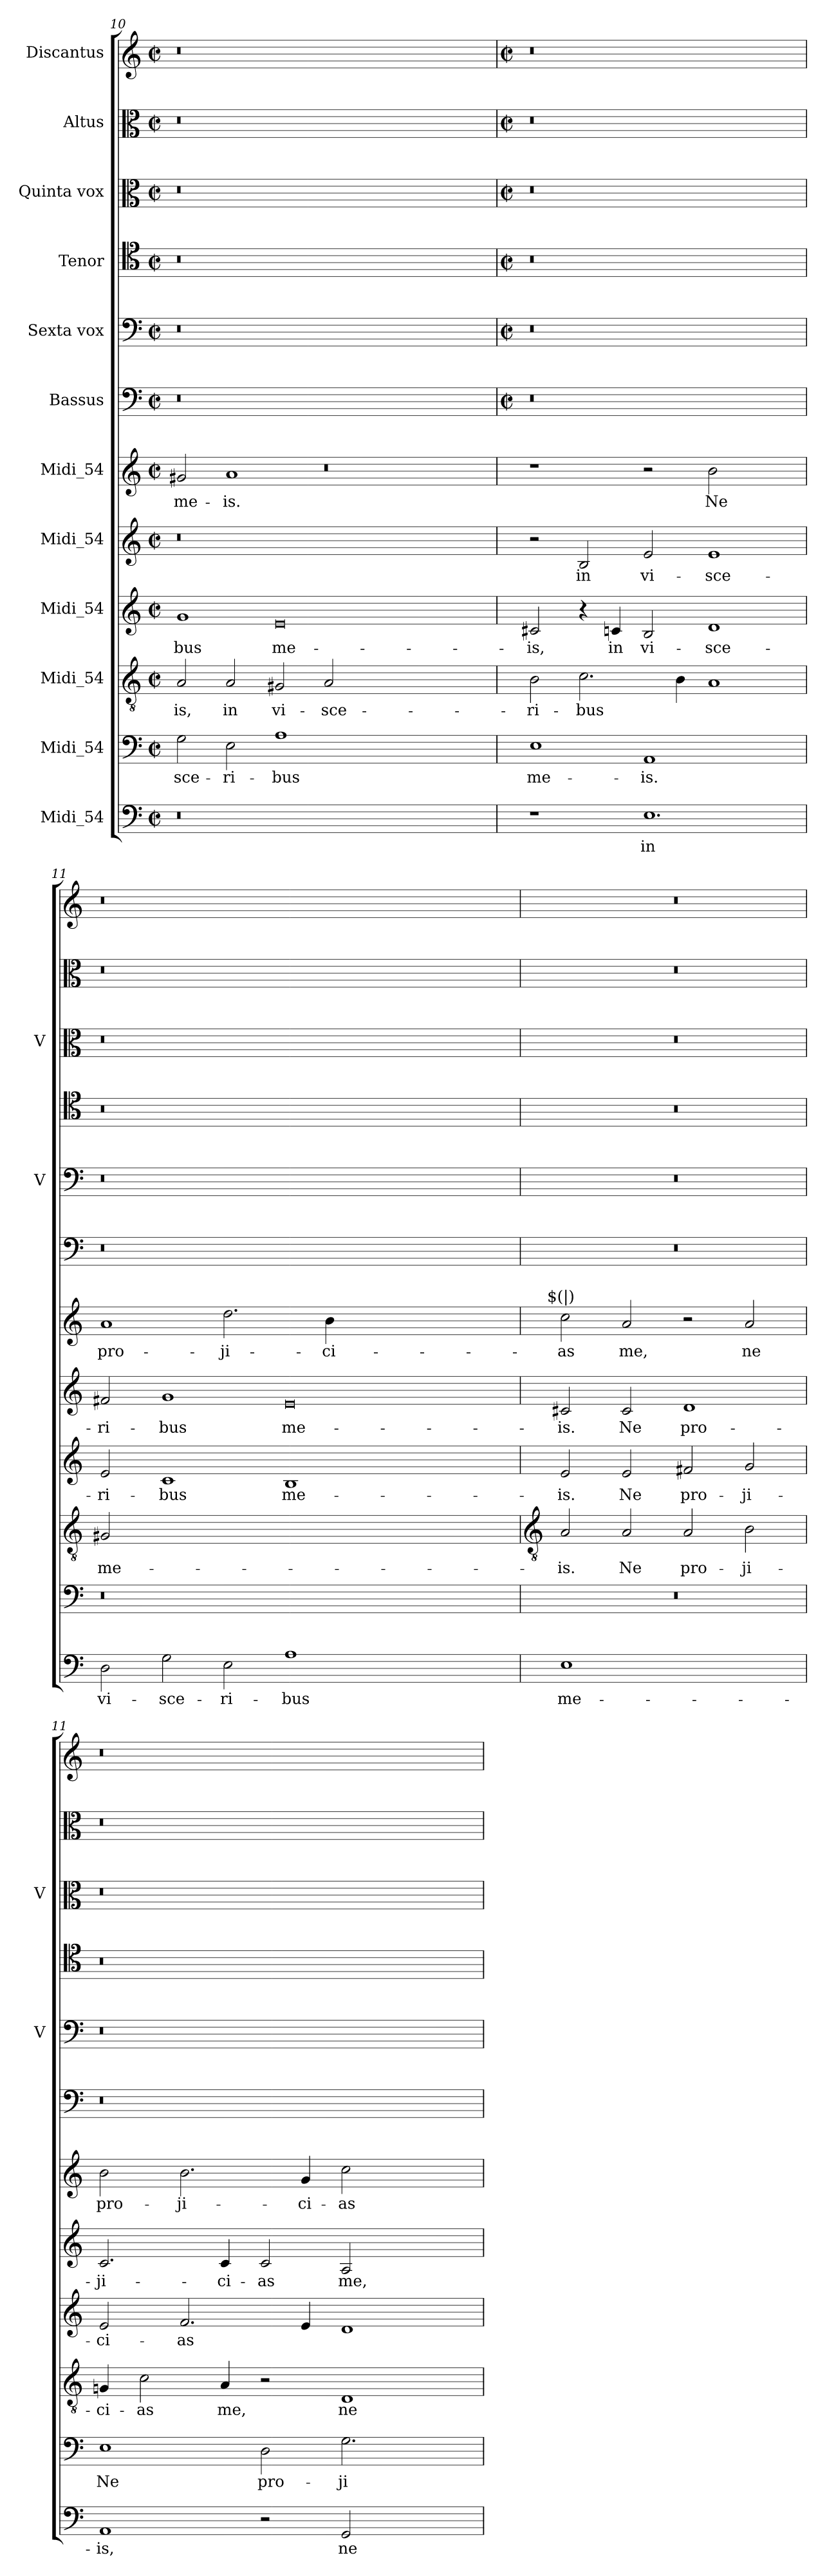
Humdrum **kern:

**kern	**text	**kern	**text	**kern	**text	**kern	**text	**kern	**text	**kern	**text	**kern	**kern	**kern	**kern	**kern	**kern
*part12	*part12	*part11	*part11	*part10	*part10	*part9	*part9	*part8	*part8	*part7	*part7	*part6	*part5	*part4	*part3	*part2	*part1
*staff12	*staff12	*staff11	*staff11	*staff10	*staff10	*staff9	*staff9	*staff8	*staff8	*staff7	*staff7	*staff6	*staff5	*staff4	*staff3	*staff2	*staff1
*I"Midi_54	*	*I"Midi_54	*	*I"Midi_54	*	*I"Midi_54	*	*I"Midi_54	*	*I"Midi_54	*	*I"Bassus	*I"Sexta vox	*I"Tenor	*I"Quinta vox	*I"Altus	*I"Discantus
*	*	*	*	*	*	*	*	*	*	*	*	*	*I'V	*	*I'V	*	*
*clefF4	*	*clefF4	*	*clefGv2	*	*clefG2	*	*clefG2	*	*clefG2	*	*clefF4	*clefF4	*clefC4	*clefC3	*clefC3	*clefG2
*k[]	*	*k[]	*	*k[]	*	*k[]	*	*k[]	*	*k[]	*	*k[]	*k[]	*k[]	*k[]	*k[]	*k[]
*C:	*	*C:	*	*C:	*	*C:	*	*C:	*	*C:	*	*C:	*C:	*C:	*C:	*C:	*C:
*M4/2	*	*M4/2	*	*M4/2	*	*M4/2	*	*M4/2	*	*M4/2	*	*M4/2	*M4/2	*M4/2	*M4/2	*M4/2	*M4/2
*met(c|)	*	*met(c|)	*	*met(c|)	*	*met(c|)	*	*met(c|)	*	*met(c|)	*	*met(c|)	*met(c|)	*met(c|)	*met(c|)	*met(c|)	*met(c|)
=10	=10	=10	=10	=10	=10	=10	=10	=10	=10	=10	=10	=10	=10	=10	=10	=10	=10
!	!	!	!LO:LY:b	!	!LO:LY:b	!	!LO:LY:b	!	!	!	!LO:LY:b	!	!	!	!	!	!
0r	.	2G	-sce-	2A	-is,	1g	-bus	0r	.	2g#	me-	0r	0r	0r	0r	0r	0r
!	!	!	!LO:LY:b	!	!LO:LY:b	!	!	!	!	!	!LO:LY:b	!	!	!	!	!	!
.	.	2E	-ri-	2A	in	.	.	.	.	1a	-is.	.	.	.	.	.	.
!	!	!	!LO:LY:b	!	!LO:LY:b	!	!LO:LY:b	!	!	!	!	!	!	!	!	!	!
.	.	1A	-bus	2G#X	vi-	0e	me-	.	.	.	.	.	.	.	.	.	.
!	!	!	!	!	!LO:LY:b	!	!	!	!	!	!	!	!	!	!	!	!
.	.	.	.	2A	-sce-	.	.	.	.	0r	.	.	.	.	.	.	.
1.ryy	.	1.ryy	.	1.ryy	.	.	.	1.ryy	.	.	.	1.ryy	1.ryy	1.ryy	1.ryy	1.ryy	1.ryy
.	.	.	.	.	.	2ryy	.	.	.	.	.	.	.	.	.	.	.
!!LO:LB:g=z
=11	=11	=11	=11	=11	=11	=11	=11	=11	=11	=11	=11	=11	=11	=11	=11	=11	=11
*	*	*	*	*	*	*	*	*	*	*	*	*M4/2	*M4/2	*M4/2	*M4/2	*M4/2	*M4/2
*	*	*	*	*	*	*	*	*	*	*	*	*met(c|)	*met(c|)	*met(c|)	*met(c|)	*met(c|)	*met(c|)
!	!	!	!LO:LY:b	!	!LO:LY:b	!	!LO:LY:b	!	!	!	!	!	!	!	!	!	!
1r	.	1E	me-	2B	-ri-	2c#X	-is,	2r	.	1r	.	0r	0r	0r	0r	0r	0r
!	!	!	!	!	!LO:LY:b	!	!	!	!LO:LY:b	!	!	!	!	!	!	!	!
.	.	.	.	2.c	-bus	4r	.	2B	in	.	.	.	.	.	.	.	.
!	!	!	!	!	!	!	!LO:LY:b	!	!	!	!	!	!	!	!	!	!
.	.	.	.	.	.	4c	in	.	.	.	.	.	.	.	.	.	.
!	!LO:LY:b	!	!LO:LY:b	!	!	!	!LO:LY:b	!	!LO:LY:b	!	!	!	!	!	!	!	!
1.E	in	1AA	-is.	.	.	2B	vi-	2e	vi-	2r	.	.	.	.	.	.	.
.	.	.	.	4B	.	.	.	.	.	.	.	.	.	.	.	.	.
!	!	!	!	!	!	!	!LO:LY:b	!	!LO:LY:b	!	!LO:LY:b	!	!	!	!	!	!
.	.	.	.	1A	.	1d	-sce-	1e	-sce-	2b	Ne	.	.	.	.	.	.
.	.	2ryy	.	.	.	.	.	.	.	2ryy	.	2ryy	2ryy	2ryy	2ryy	2ryy	2ryy
!!LO:LB:g=z
=11	=11	=11	=11	=11	=11	=11	=11	=11	=11	=11	=11	=11	=11	=11	=11	=11	=11
!	!LO:LY:b	!	!	!	!LO:LY:b	!	!LO:LY:b	!	!LO:LY:b	!	!LO:LY:b	!	!	!	!	!	!
2D	vi-	0r	.	2G#X	me-	2e	-ri-	2f#X	-ri-	1a	pro-	0r	0r	0r	0r	0r	0r
!	!LO:LY:b	!	!	!	!	!	!LO:LY:b	!	!LO:LY:b	!	!	!	!	!	!	!	!
2G	-sce-	.	.	0.ryy	.	1c	-bus	1g	-bus	.	.	.	.	.	.	.	.
!	!LO:LY:b	!	!	!	!	!	!	!	!	!	!LO:LY:b	!	!	!	!	!	!
2E	-ri-	.	.	.	.	.	.	.	.	2.dd	-ji-	.	.	.	.	.	.
!	!LO:LY:b	!	!	!	!	!	!LO:LY:b	!	!LO:LY:b	!	!	!	!	!	!	!	!
1A	-bus	.	.	.	.	1B	me-	0e	me-	.	.	.	.	.	.	.	.
!	!	!	!	!	!	!	!	!	!	!	!LO:LY:b	!	!	!	!	!	!
.	.	.	.	.	.	.	.	.	.	4b	-ci-	.	.	.	.	.	.
.	.	1.ryy	.	.	.	.	.	.	.	1.ryy	.	1.ryy	1.ryy	1.ryy	1.ryy	1.ryy	1.ryy
1ryy	.	.	.	.	.	1ryy	.	.	.	.	.	.	.	.	.	.	.
!!LO:LB:g=z
=11	=11	=11	=11	=11	=11	=11	=11	=11	=11	=11	=11	=11	=11	=11	=11	=11	=11
*	*	*	*	*clefGv2	*	*	*	*	*	*	*	*	*	*	*	*	*
!	!	!	!	!	!	!	!	!	!	!LO:TX:a:cj:t=$(|)	!	!	!	!	!	!	!
!	!LO:LY:b	!	!	!	!LO:LY:b	!	!LO:LY:b	!	!LO:LY:b	!	!LO:LY:b	!	!	!	!	!	!
1E	me-	0r	.	2A	-is.	2e	-is.	2c#X	-is.	2cc	-as	0r	0r	0r	0r	0r	0r
!	!	!	!	!	!LO:LY:b	!	!LO:LY:b	!	!LO:LY:b	!	!LO:LY:b	!	!	!	!	!	!
.	.	.	.	2A	Ne	2e	Ne	2c#	Ne	2a	me,	.	.	.	.	.	.
!	!	!	!	!	!LO:LY:b	!	!LO:LY:b	!	!LO:LY:b	!	!	!	!	!	!	!	!
1ryy	.	.	.	2A	pro-	2f#X	pro-	1d	pro-	2r	.	.	.	.	.	.	.
!	!	!	!	!	!LO:LY:b	!	!LO:LY:b	!	!	!	!LO:LY:b	!	!	!	!	!	!
.	.	.	.	2B	-ji-	2g	-ji-	.	.	2a	ne	.	.	.	.	.	.
!!LO:LB:g=z
=11	=11	=11	=11	=11	=11	=11	=11	=11	=11	=11	=11	=11	=11	=11	=11	=11	=11
!	!LO:LY:b	!	!LO:LY:b	!	!LO:LY:b	!	!LO:LY:b	!	!LO:LY:b	!	!LO:LY:b	!	!	!	!	!	!
1AA	-is,	1E	Ne	4Gn	-ci-	2e	-ci-	2.c	-ji-	2b	pro-	0r	0r	0r	0r	0r	0r
!	!	!	!	!	!LO:LY:b	!	!	!	!	!	!	!	!	!	!	!	!
.	.	.	.	2c	-as	.	.	.	.	.	.	.	.	.	.	.	.
!	!	!	!	!	!	!	!LO:LY:b	!	!	!	!LO:LY:b	!	!	!	!	!	!
.	.	.	.	.	.	2.f	-as	.	.	2.b	-ji-	.	.	.	.	.	.
!	!	!	!	!	!LO:LY:b	!	!	!	!LO:LY:b	!	!	!	!	!	!	!	!
.	.	.	.	4A	me,	.	.	4c	-ci-	.	.	.	.	.	.	.	.
!	!	!	!LO:LY:b	!	!	!	!	!	!LO:LY:b	!	!	!	!	!	!	!	!
2r	.	2D	pro-	2r	.	.	.	2c	-as	.	.	.	.	.	.	.	.
!	!	!	!	!	!	!	!	!	!	!	!LO:LY:b	!	!	!	!	!	!
.	.	.	.	.	.	4e	.	.	.	4g	-ci-	.	.	.	.	.	.
!	!LO:LY:b	!	!LO:LY:b	!	!LO:LY:b	!	!	!	!LO:LY:b	!	!LO:LY:b	!	!	!	!	!	!
2GG	ne	2.G	-ji-	1D	ne	1d	.	2A	me,	2cc	-as	.	.	.	.	.	.
2ryy	.	.	.	.	.	.	.	2ryy	.	2ryy	.	2ryy	2ryy	2ryy	2ryy	2ryy	2ryy
.	.	4ryy	.	.	.	.	.	.	.	.	.	.	.	.	.	.	.
=	=	=	=	=	=	=	=	=	=	=	=	=	=	=	=	=	=
*-	*-	*-	*-	*-	*-	*-	*-	*-	*-	*-	*-	*-	*-	*-	*-	*-	*-
